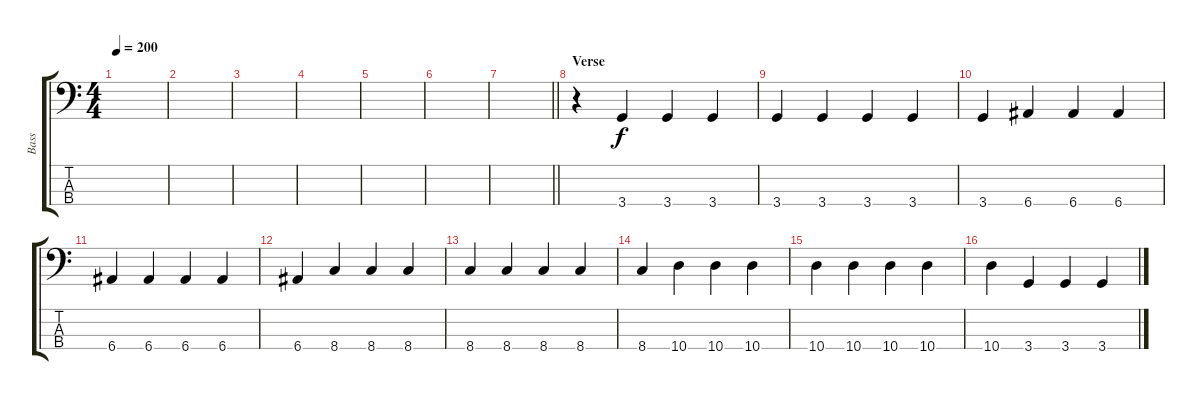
\track ("Bass" "Bass") {instrument electricbasspick}
\staff {score tabs}
\tuning (G2 D2 A1 E1) {hide}
\ts (4 4)
\tempo 200
\clef f4
\ks c
|
|
|
|
|
|
\barLineRight lightlight
|
\section ("" "Verse")
r.4 3.4.4 3.4.4 3.4.4 |
3.4.4 3.4.4 3.4.4 3.4.4 |
3.4.4 6.4.4 6.4.4 6.4.4 |
6.4.4 6.4.4 6.4.4 6.4.4 |
6.4.4 8.4.4 8.4.4 8.4.4 |
8.4.4 8.4.4 8.4.4 8.4.4 |
8.4.4 10.4.4 10.4.4 10.4.4 |
10.4.4 10.4.4 10.4.4 10.4.4 |
10.4.4 3.4.4 3.4.4 3.4.4
